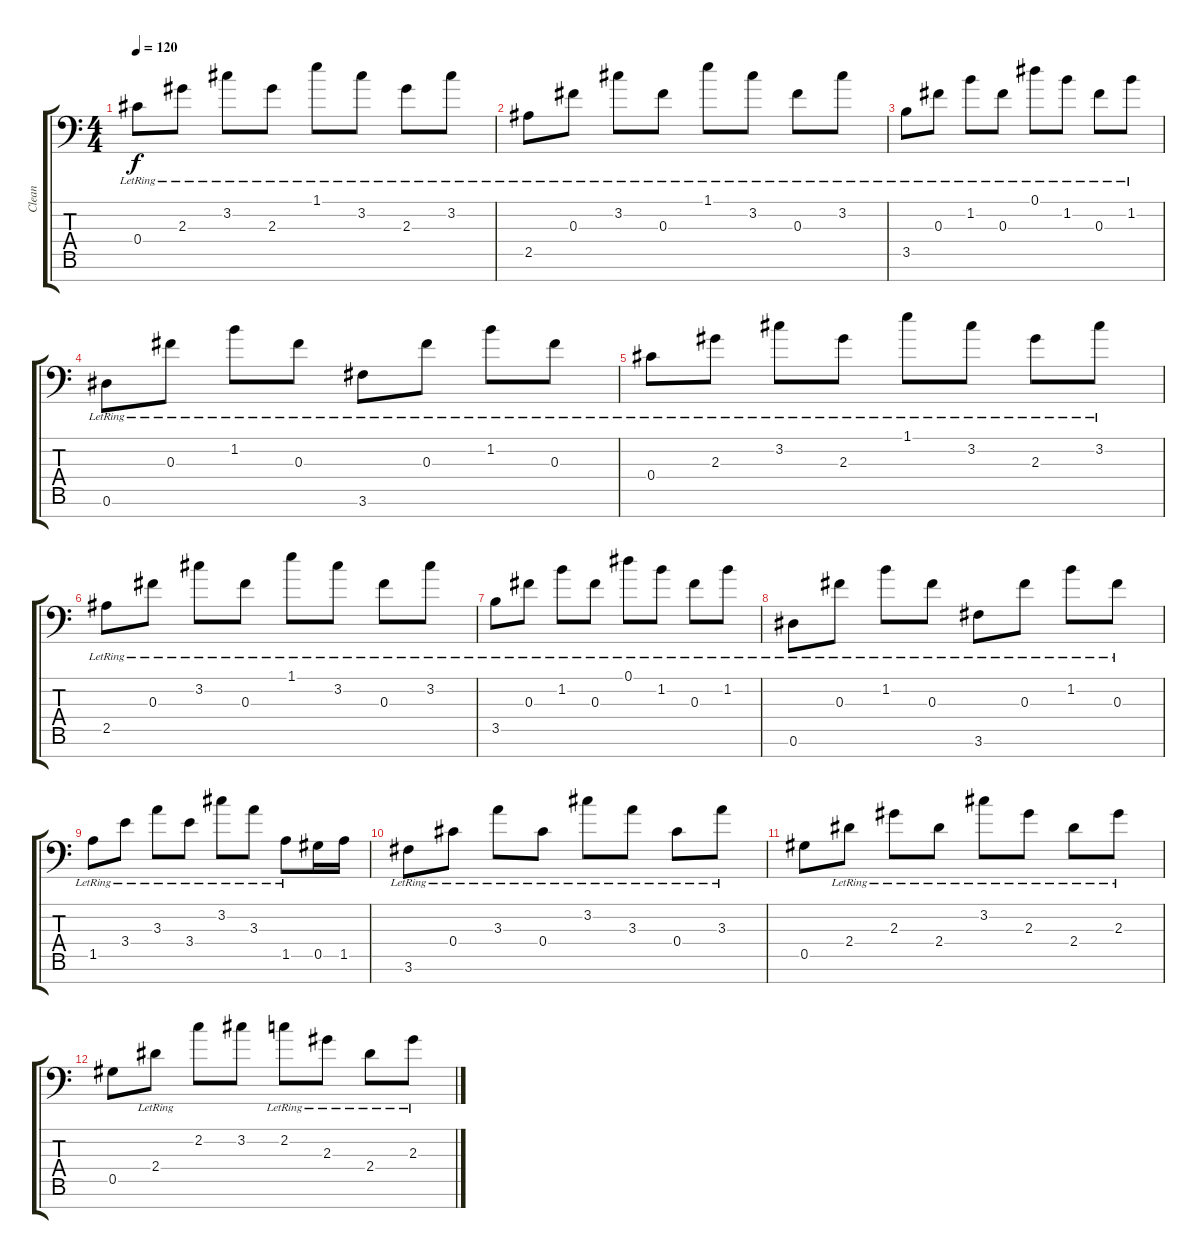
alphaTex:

\track ("Clean" "Clean") {instrument electricguitarclean}
\staff {score tabs}
\tuning (Eb4 Bb3 Gb3 Db3 Ab2 Eb2 Bb1) {hide}
\ts (4 4)
\tempo 120
\clef f4
\ks c
0.4{lr}.8{dy f} 2.3{lr}.8 3.2{lr}.8 2.3{lr}.8 1.1{lr}.8 3.2{lr}.8 2.3{lr}.8 3.2{lr}.8 |
2.5{lr}.8 0.3{lr}.8 3.2{lr}.8 0.3{lr}.8 1.1{lr}.8 3.2{lr}.8 0.3{lr}.8 3.2{lr}.8 |
3.5{lr}.8 0.3{lr}.8 1.2{lr}.8 0.3{lr}.8 0.1{lr}.8 1.2{lr}.8 0.3{lr}.8 1.2{lr}.8 |
0.6{lr}.8 0.3{lr}.8 1.2{lr}.8 0.3{lr}.8 3.6{lr}.8 0.3{lr}.8 1.2{lr}.8 0.3{lr}.8 |
0.4{lr}.8 2.3{lr}.8 3.2{lr}.8 2.3{lr}.8 1.1{lr}.8 3.2{lr}.8 2.3{lr}.8 3.2{lr}.8 |
2.5{lr}.8 0.3{lr}.8 3.2{lr}.8 0.3{lr}.8 1.1{lr}.8 3.2{lr}.8 0.3{lr}.8 3.2{lr}.8 |
3.5{lr}.8 0.3{lr}.8 1.2{lr}.8 0.3{lr}.8 0.1{lr}.8 1.2{lr}.8 0.3{lr}.8 1.2{lr}.8 |
0.6{lr}.8 0.3{lr}.8 1.2{lr}.8 0.3{lr}.8 3.6{lr}.8 0.3{lr}.8 1.2{lr}.8 0.3{lr}.8 |
1.5{lr}.8 3.4{lr}.8 3.3{lr}.8 3.4{lr}.8 3.2{lr}.8 3.3{lr}.8 1.5{lr}.8 0.5.16 1.5.16 |
3.6{lr}.8 0.4{lr}.8 3.3{lr}.8 0.4{lr}.8 3.2{lr}.8 3.3{lr}.8 0.4{lr}.8 3.3{lr}.8 |
0.5.8 2.4{lr}.8 2.3{lr}.8 2.4{lr}.8 3.2{lr}.8 2.3{lr}.8 2.4{lr}.8 2.3{lr}.8 |
0.5.8 2.4{lr}.8 2.2.8 3.2.8 2.2{lr}.8 2.3{lr}.8 2.4{lr}.8 2.3{lr}.8
